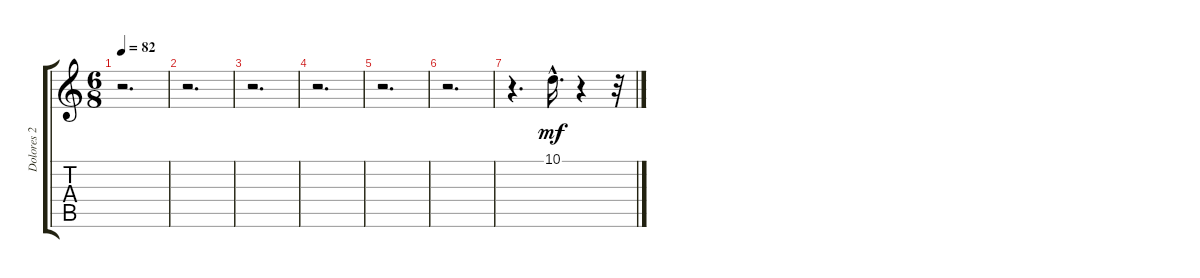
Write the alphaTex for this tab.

\track ("Dolores 2" "Dolores 2") {instrument pad3polysynth}
\staff {score tabs}
\tuning (E4 B3 G3 D3 A2 E2) {hide}
\ts (6 8)
\tempo 82
\clef g2
\ks c
r.2{d dy f} |
r.2{d} |
r.2{d} |
r.2{d} |
r.2{d} |
r.2{d} |
r.4{d} 10.1{hac}.16{d dy mf} r.4 r.32
